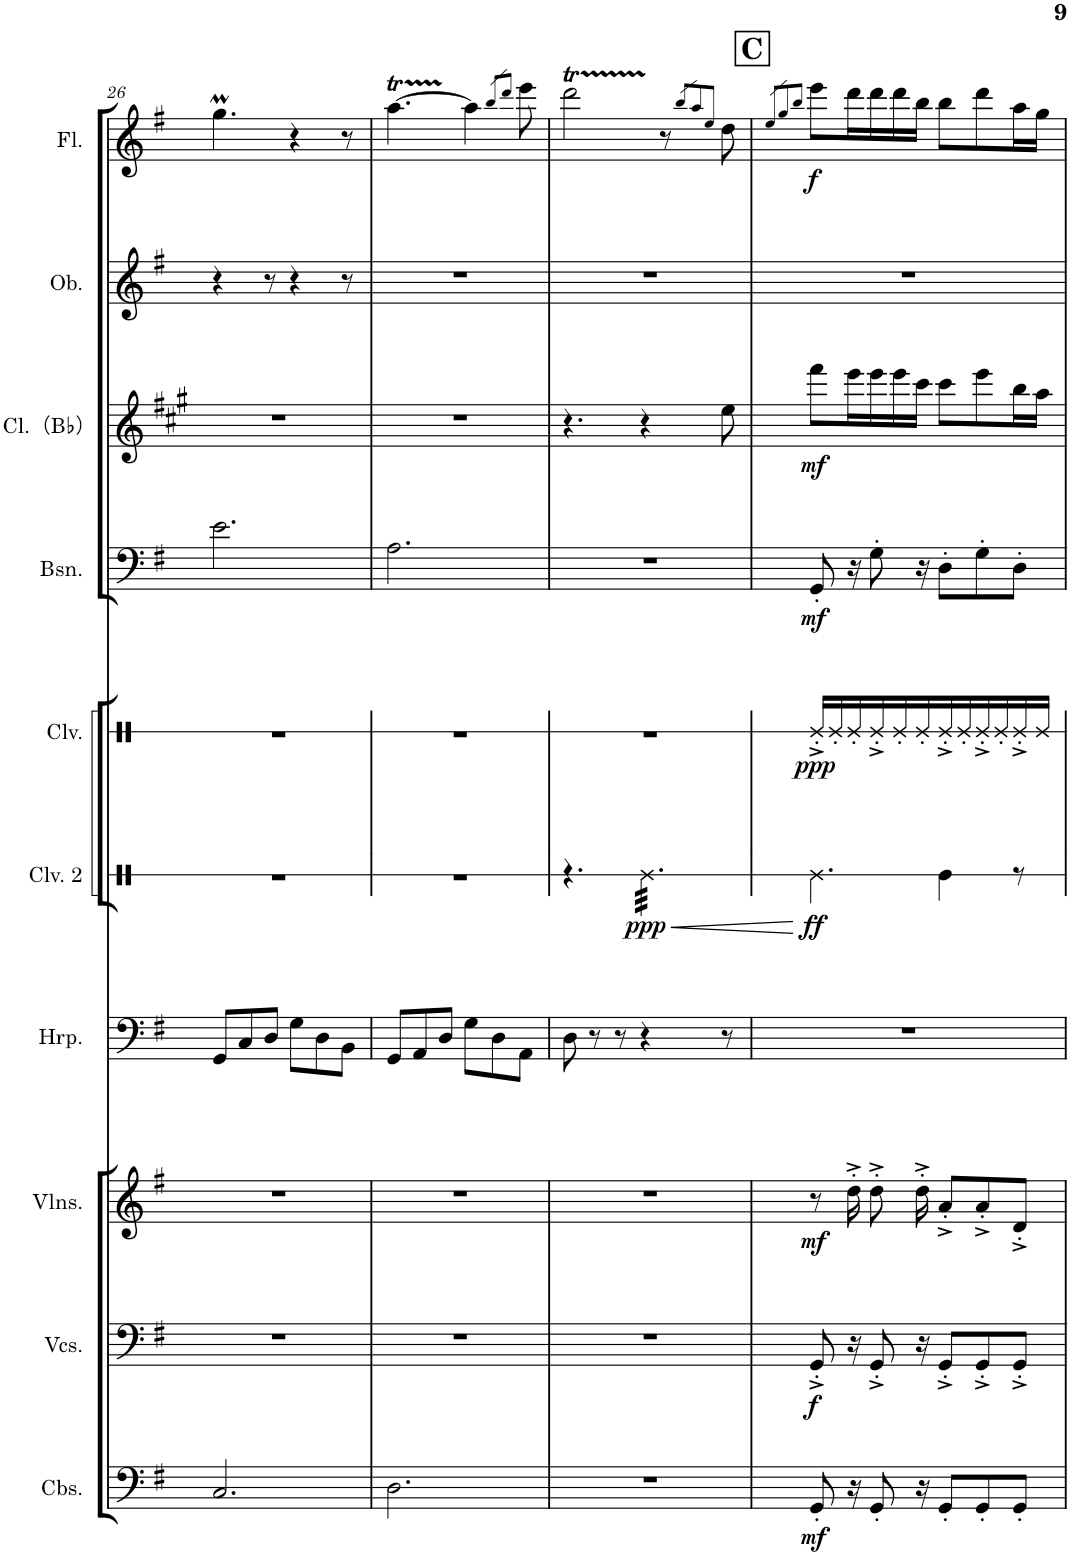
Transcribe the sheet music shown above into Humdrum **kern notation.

**kern	**dynam	**kern	**dynam	**kern	**dynam	**kern	**kern	**dynam	**kern	**dynam	**kern	**dynam	**kern	**dynam	**kern	**kern	**dynam
*part10	*part10	*part9	*part9	*part8	*part8	*part7	*part6	*part6	*part5	*part5	*part4	*part4	*part3	*part3	*part2	*part1	*part1
*staff10	*staff10	*staff9	*staff9	*staff8	*staff8	*staff7	*staff6	*staff6	*staff5	*staff5	*staff4	*staff4	*staff3	*staff3	*staff2	*staff1	*staff1
*I"乐队低音提琴	*	*I"乐队大提琴	*	*I"乐队小提琴	*	*I"西洋筝	*I"响棒 2	*	*I"响棒	*	*I"大管	*	*I"Hulurinet（Bb）	*	*I"西洋双簧笙	*I"西洋铁笛	*
!!LO:PB:g=z
*clefF4	*	*clefF4	*	*clefG2	*	*clefF4	*clefX	*	*clefX	*	*clefF4	*	*clefG2	*	*clefG2	*clefG2	*
*Trd7c12	*	*	*	*	*	*	*	*	*	*	*	*	*Trd1c2	*	*	*	*
*k[f#]	*	*k[f#]	*	*k[f#]	*	*k[f#]	*k[]	*	*k[]	*	*k[f#]	*	*k[f#c#g#]	*	*k[f#]	*k[f#]	*
*M6/8	*	*M6/8	*	*M6/8	*	*M6/8	*M6/8	*	*M6/8	*	*M6/8	*	*M6/8	*	*M6/8	*M6/8	*
=26	=26	=26	=26	=26	=26	=26	=26	=26	=26	=26	=26	=26	=26	=26	=26	=26	=26
2.C/	.	2.r	.	2.r	.	8GG/L	2.r	.	2.r	.	2.e\	.	2.r	.	4r	4.ggM\	.
.	.	.	.	.	.	8C/	.	.	.	.	.	.	.	.	.	.	.
.	.	.	.	.	.	8D/J	.	.	.	.	.	.	.	.	8r	.	.
.	.	.	.	.	.	8G\L	.	.	.	.	.	.	.	.	4r	4r	.
.	.	.	.	.	.	8D\	.	.	.	.	.	.	.	.	.	.	.
.	.	.	.	.	.	8BB\J	.	.	.	.	.	.	.	.	8r	8r	.
=27	=27	=27	=27	=27	=27	=27	=27	=27	=27	=27	=27	=27	=27	=27	=27	=27	=27
2.D\	.	2.r	.	2.r	.	8GG/L	2.r	.	2.r	.	2.A\	.	2.r	.	2.r	[4.aaT\	.
.	.	.	.	.	.	8AA/	.	.	.	.	.	.	.	.	.	.	.
.	.	.	.	.	.	8D/J	.	.	.	.	.	.	.	.	.	.	.
.	.	.	.	.	.	8G\L	.	.	.	.	.	.	.	.	.	4aaTTT\]	.
.	.	.	.	.	.	8D\	.	.	.	.	.	.	.	.	.	.	.
.	.	.	.	.	.	.	.	.	.	.	.	.	.	.	.	8qbb/L	.
.	.	.	.	.	.	.	.	.	.	.	.	.	.	.	.	8qddd/J	.
.	.	.	.	.	.	8AA\J	.	.	.	.	.	.	.	.	.	8eee\	.
=28	=28	=28	=28	=28	=28	=28	=28	=28	=28	=28	=28	=28	=28	=28	=28	=28	=28
2.r	.	2.r	.	2.r	.	8D\	4.r	.	2.r	.	2.r	.	4.r	.	2.r	2dddT\	.
.	.	.	.	.	.	8r	.	.	.	.	.	.	.	.	.	.	.
.	.	.	.	.	.	8r	.	.	.	.	.	.	.	.	.	.	.
!	!	!	!	!	!	!	!	!LO:HP:b	!	!	!	!	!	!	!	!	!
!	!	!	!	!	!	!	!	!LO:DY:n=1:b	!	!	!	!	!	!	!	!	!
*	*	*	*	*	*	*	*tremolo	*	*	*	*	*	*	*	*	*	*
.	.	.	.	.	.	4r	32Re\LLL	< ppp	.	.	.	.	4r	.	.	.	.
.	.	.	.	.	.	.	32Re\	.	.	.	.	.	.	.	.	.	.
.	.	.	.	.	.	.	32Re\	.	.	.	.	.	.	.	.	.	.
.	.	.	.	.	.	.	32Re\	.	.	.	.	.	.	.	.	.	.
.	.	.	.	.	.	.	32Re\	.	.	.	.	.	.	.	.	8r	.
.	.	.	.	.	.	.	32Re\	.	.	.	.	.	.	.	.	.	.
.	.	.	.	.	.	.	32Re\	.	.	.	.	.	.	.	.	.	.
.	.	.	.	.	.	.	32Re\	.	.	.	.	.	.	.	.	.	.
.	.	.	.	.	.	.	.	.	.	.	.	.	.	.	.	8qbb/L	.
.	.	.	.	.	.	.	.	.	.	.	.	.	.	.	.	8qaa/	.
.	.	.	.	.	.	.	.	.	.	.	.	.	.	.	.	8qee/J	.
.	.	.	.	.	.	8r	32Re\	.	.	.	.	.	8ee\	.	.	8dd\	.
.	.	.	.	.	.	.	32Re\	.	.	.	.	.	.	.	.	.	.
.	.	.	.	.	.	.	32Re\	.	.	.	.	.	.	.	.	.	.
.	.	.	.	.	.	.	32Re\JJJ	.	.	.	.	.	.	.	.	.	.
*	*	*	*	*	*	*	*Xtremolo	*	*	*	*	*	*	*	*	*	*
.	.	.	.	.	.	.	.	[	.	.	.	.	.	.	.	.	.
!!LO:REH:place=s1:a:B:cj:fs=14:t=C
=29	=29	=29	=29	=29	=29	=29	=29	=29	=29	=29	=29	=29	=29	=29	=29	=29	=29
.	.	.	.	.	.	.	.	.	.	.	.	.	.	.	.	8qee/L	.
.	.	.	.	.	.	.	.	.	.	.	.	.	.	.	.	8qgg/	.
.	.	.	.	.	.	.	.	.	.	.	.	.	.	.	.	8qbb/J	.
!	!LO:DY:b	!	!LO:DY:b	!	!LO:DY:b	!	!	!LO:DY:b	!	!LO:DY:b	!	!LO:DY:b	!	!LO:DY:b	!	!	!LO:DY:b
8GG'/	mf	8GG'^/	f	8r	mf	2.r	4.Re\	ff	16Re'^/LL	ppp	8GG'/	mf	8fff#\L	mf	2.r	8eee\L	f
.	.	.	.	.	.	.	.	.	16Re'/	.	.	.	.	.	.	.	.
16r	.	16r	.	16dd'^\	.	.	.	.	16Re'/	.	16r	.	16eee\L	.	.	16ddd\L	.
8GG'/	.	8GG'^/	.	8dd'^\	.	.	.	.	16Re'^/	.	8G'\	.	16eee\	.	.	16ddd\	.
.	.	.	.	.	.	.	.	.	16Re'/	.	.	.	16eee\	.	.	16ddd\	.
16r	.	16r	.	16dd'^\	.	.	.	.	16Re'/	.	16r	.	16ccc#\JJ	.	.	16bb\JJ	.
8GG'/L	.	8GG'^/L	.	8a'^/L	.	.	4Re\	.	16Re'^/	.	8D'\L	.	8ccc#\L	.	.	8bb\L	.
.	.	.	.	.	.	.	.	.	16Re'/	.	.	.	.	.	.	.	.
8GG'/	.	8GG'^/	.	8a'^/	.	.	.	.	16Re'^/	.	8G'\	.	8eee\	.	.	8ddd\	.
.	.	.	.	.	.	.	.	.	16Re'/	.	.	.	.	.	.	.	.
8GG'/J	.	8GG'^/J	.	8d'^/J	.	.	8r	.	16Re'^/	.	8D'\J	.	16bb\L	.	.	16aa\L	.
.	.	.	.	.	.	.	.	.	16Re/JJ	.	.	.	16aa\JJ	.	.	16gg\JJ	.
=	=	=	=	=	=	=	=	=	=	=	=	=	=	=	=	=	=
*-	*-	*-	*-	*-	*-	*-	*-	*-	*-	*-	*-	*-	*-	*-	*-	*-	*-
